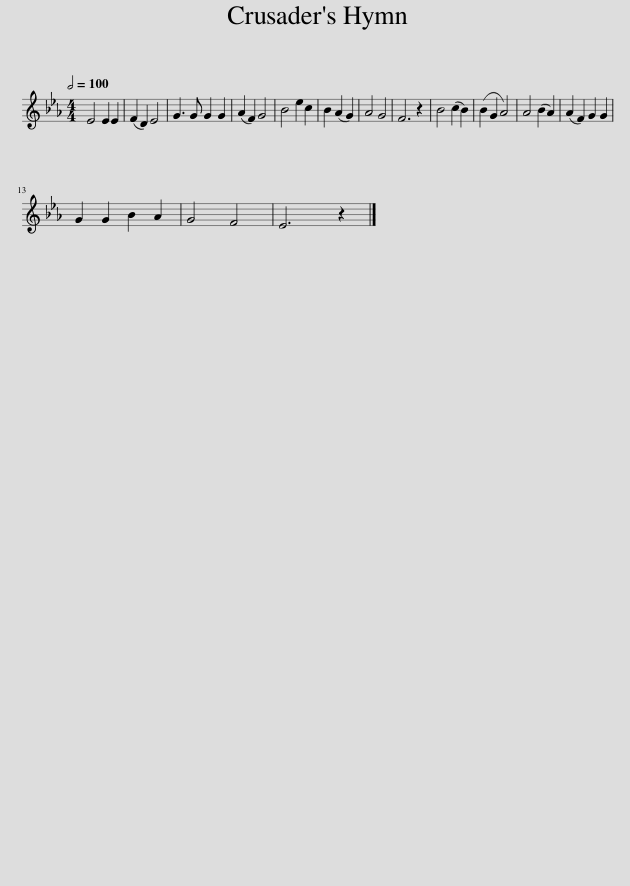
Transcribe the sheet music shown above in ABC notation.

X:1
L:1/8
Q:1/2=100
M:4/4
I:linebreak $
K:Eb
V:1 treble
V:1
 E4 E2 E2 | (F2 D2) E4 | G3 G G2 G2 | (A2 F2) G4 | B4 e2 c2 | %5
 B2 (A2 G2) | A4 G4 | F6 z2 | B4 (c2 B2) | (B2 G2 A4) | %10
 A4 (B2 A2) | (A2 F2) G2 G2 |$ G2 G2 B2 A2 | G4 F4 | E6 z2 |] %15
